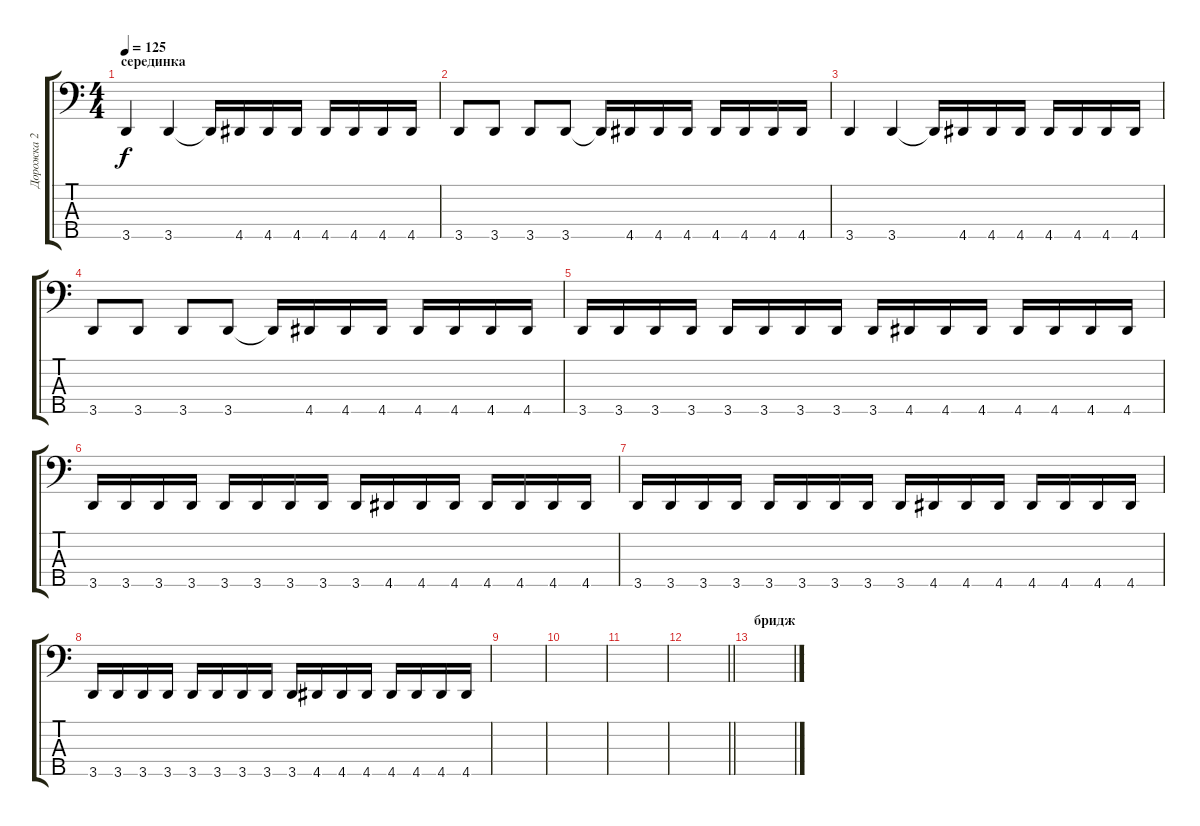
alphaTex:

\track ("Дорожка 2" "Дорожка 2") {instrument electricbassfinger}
\staff {score tabs}
\tuning (G2 D2 A1 E1 B0) {hide}
\ts (4 4)
\section ("" "серединка")
\tempo 125
\clef f4
\ks c
3.5.4{dy f} 3.5.4 3.5{t}.16 4.5.16 4.5.16 4.5.16 4.5.16 4.5.16 4.5.16 4.5.16 |
3.5.8 3.5.8 3.5.8 3.5.8 3.5{t}.16 4.5.16 4.5.16 4.5.16 4.5.16 4.5.16 4.5.16 4.5.16 |
3.5.4 3.5.4 3.5{t}.16 4.5.16 4.5.16 4.5.16 4.5.16 4.5.16 4.5.16 4.5.16 |
3.5.8 3.5.8 3.5.8 3.5.8 3.5{t}.16 4.5.16 4.5.16 4.5.16 4.5.16 4.5.16 4.5.16 4.5.16 |
3.5.16 3.5.16 3.5.16 3.5.16 3.5.16 3.5.16 3.5.16 3.5.16 3.5.16 4.5.16 4.5.16 4.5.16 4.5.16 4.5.16 4.5.16 4.5.16 |
3.5.16 3.5.16 3.5.16 3.5.16 3.5.16 3.5.16 3.5.16 3.5.16 3.5.16 4.5.16 4.5.16 4.5.16 4.5.16 4.5.16 4.5.16 4.5.16 |
3.5.16 3.5.16 3.5.16 3.5.16 3.5.16 3.5.16 3.5.16 3.5.16 3.5.16 4.5.16 4.5.16 4.5.16 4.5.16 4.5.16 4.5.16 4.5.16 |
3.5.16 3.5.16 3.5.16 3.5.16 3.5.16 3.5.16 3.5.16 3.5.16 3.5.16 4.5.16 4.5.16 4.5.16 4.5.16 4.5.16 4.5.16 4.5.16 |
|
|
|
\barLineRight lightlight
|
\section ("" "бридж")
